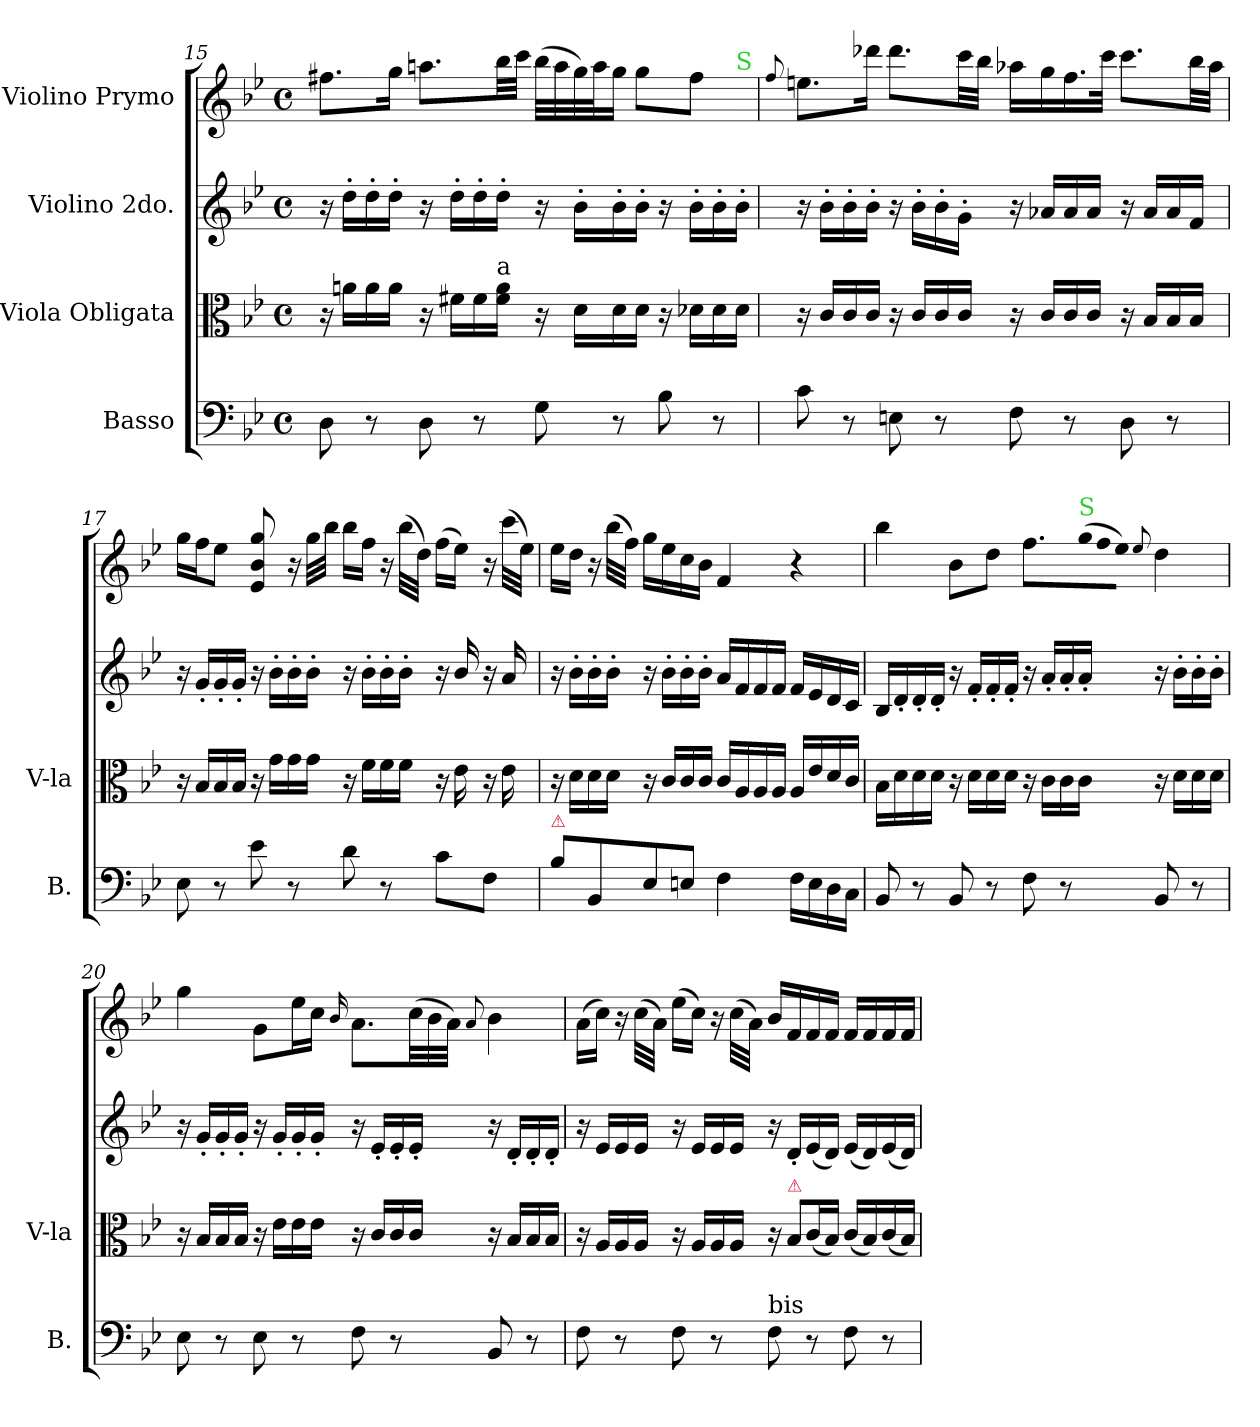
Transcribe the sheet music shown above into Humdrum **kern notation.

**kern	**kern	**kern	**kern
*part4	*part3	*part2	*part1
*staff4	*staff3	*staff2	*staff1
*I"Basso	*I"Viola Obligata	*I"Violino 2do.	*I"Violino Prymo
*I'B.	*I'V-la	*	*
*clefF4	*clefC3	*clefG2	*clefG2
*k[b-e-]	*k[b-e-]	*k[b-e-]	*k[b-e-]
*M4/4	*M4/4	*M4/4	*M4/4
*met(c)	*met(c)	*met(c)	*met(c)
=15	=15	=15	=15
8D\	16r	16r	8.ff#X\L
.	16an\LL	16dd'\LL	.
8r	16a\	16dd'\	.
.	16a\JJ	16dd'\JJ	16gg\Jk
8D\	16r	16r	8.aan\L
.	16f#X\LL	16dd'\LL	.
8r	16f#\	16dd'\	.
!	!LO:TX:a:t=a	!	!
.	16f#\ 16a\JJ	16dd'\JJ	32bb-\LL
.	.	.	32ccc\JJJ
8G\	16r	16r	(32bb-\LLL
.	.	.	32aa\
.	16d\LL	16b-'\LL	32gg\)
.	.	.	32aa\J
8r	16d\	16b-'\	16gg\JJ
.	16d\JJ	16b-'\JJ	8gg\L
8B-\	16r	16r	.
.	16d-X\LL	16b-'\LL	8ff#\J
8r	16d-\	16b-'\	.
!	!	!	!LO:TX:a:color=limegreen:t=S
.	16d-\JJ	16b-'\JJ	16ryy
=16	=16	=16	=16
.	.	.	8qqff/
8c\	16r	16r	8.een\L
.	16c/LL	16b-'\LL	.
8r	16c/	16b-'\	.
.	16c/JJ	16b-'\JJ	16ddd-X\Jk
8En\	16r	16r	8.ddd-\L
.	16c/LL	16b-'\LL	.
8r	16c/	16b-'\	.
.	16c/JJ	16g'\JJ	32ccc\LL
.	.	.	32bb-\JJJ
8F\	16r	16r	16aa-X\LL
.	16c/LL	16a-X/LL	16gg\
8r	16c/	16a-/	16.ff\
.	16c/JJ	16a-/JJ	.
.	.	.	32ccc\JJk
8D\	16r	16r	8.ccc\L
.	16B-/LL	16a-/LL	.
8r	16B-/	16a-/	.
.	16B-/JJ	16f/JJ	32bb-\LL
.	.	.	32aa-\JJJ
=17	=17	=17	=17
8E-\	16r	16r	16gg\LL
.	16B-/LL	16g'/LL	16ff\J
8r	16B-/	16g'/	8ee-\J
.	16B-/JJ	16g'/JJ	.
8e-\	16r	16r	8e-/ 8b-/ 8gg/
.	16g\LL	16b-'\LL	.
8r	16g\	16b-'\	16r
.	16g\JJ	16b-'\JJ	32gg\LLL
.	.	.	32bb-\JJJ
8d\	16r	16r	16bb-\LL
.	16f\LL	16b-'\LL	16ff\JJ
8r	16f\	16b-'\	16r
.	16f\JJ	16b-'\JJ	(32bb-\LLL
.	.	.	32dd\JJJ)
8c\L	16r	16r	(16ff\LL
.	16e-\	16b-/	16ee-\JJ)
8F\J	16r	16r	16r
.	16e-\	16a/	(32ccc\LLL
.	.	.	32ee-\JJJ)
=18	=18	=18	=18
!LO:TX:a:color=crimson:t=⚠	!	!	!
8B-\L	16r	16r	16ee-\LL
.	16d\LL	16b-'\LL	16dd\JJ
8BB-/	16d\	16b-'\	16r
.	16d\JJ	16b-'\JJ	(32bb-\LLL
.	.	.	32ff\JJJ)
8E-/	16r	16r	16gg\LL
.	16c/LL	16b-'\LL	16ee-\
8En/J	16c/	16b-'\	16cc\
.	16c/JJ	16b-'\JJ	16b-\JJ
4F\	16c/LL	16a/LL	4f/
.	16A/	16f/	.
.	16A/	16f/	.
.	16A/JJ	16f/JJ	.
16F\LL	16A/LL	16f/LL	4r
16E\	16e-/	16e-/	.
16D\	16d/	16d/	.
16C\JJ	16c/JJ	16c/JJ	.
=19	=19	=19	=19
8BB-/	16B-\LL	16B-/LL	4bb-\
.	16d\	16d'/	.
8r	16d\	16d'/	.
.	16d\JJ	16d'/JJ	.
8BB-/	16r	16r	8b-\L
.	16d\LL	16f'/LL	.
8r	16d\	16f'/	8dd\J
.	16d\JJ	16f'/JJ	.
8F\	16r	16r	8.ff\L
.	16c\LL	16a'/LL	.
8r	16c\	16a'/	.
*	*	*	*Xtuplet
!	!	!	!LO:TX:a:color=limegreen:t=S
!	!	!	!LO:N:vis=16
.	16c\JJ	16a'/JJ	(48gg\L
!	!	!	!LO:N:vis=16
.	.	.	48ff\
!	!	!	!LO:N:vis=16
.	.	.	48ee-\JJ)
.	.	.	8qqee-/
8BB-/	16r	16r	4dd\
.	16d\LL	16b-'\LL	.
8r	16d\	16b-'\	.
.	16d\JJ	16b-'\JJ	.
=20	=20	=20	=20
8E-\	16r	16r	4gg\
.	16B-/LL	16g'/LL	.
8r	16B-/	16g'/	.
.	16B-/JJ	16g'/JJ	.
8E-\	16r	16r	8g\L
.	16e-\LL	16g'/LL	.
8r	16e-\	16g'/	16ee-\L
.	16e-\JJ	16g'/JJ	16cc\JJ
.	.	.	16qqb-/
8F\	16r	16r	8.a\L
.	16c/LL	16e-'/LL	.
8r	16c/	16e-'/	.
.	16c/JJ	16e-'/JJ	(48cc\LL
.	.	.	48b-\
.	.	.	48a\JJJ)
.	.	.	8qqa/
8BB-/	16r	16r	4b-\
.	16B-/LL	16d'/LL	.
8r	16B-/	16d'/	.
.	16B-/JJ	16d'/JJ	.
=21	=21	=21	=21
8F\	16r	16r	(16a\LL
.	16A/LL	16e-/LL	16cc\JJ)
8r	16A/	16e-/	16r
.	16A/JJ	16e-/JJ	(32cc\LLL
.	.	.	32a\JJJ)
8F\	16r	16r	(16ee-\LL
.	16A/LL	16e-/LL	16cc\JJ)
8r	16A/	16e-/	16r
.	16A/JJ	16e-/JJ	(32cc\LLL
.	.	.	32a\JJJ)
!LO:TX:a:t=bis	!	!	!
8F\	16r	16r	16b-/LL
!	!LO:TX:a:color=crimson:t=⚠	!	!
!	!LO:N:vis=8	!	!
.	16B-/L	16d'/LL	16f/
8r	(16c/L	(16e-/	16f/
.	16B-/JJ)	16d/JJ)	16f/JJ
8F\	(16c/LL	(16e-/LL	16f/LL
.	16B-/)	16d/)	16f/
8r	(16c/	(16e-/	16f/
.	16B-/JJ)	16d/JJ)	16f/JJ
=	=	=	=
*-	*-	*-	*-
